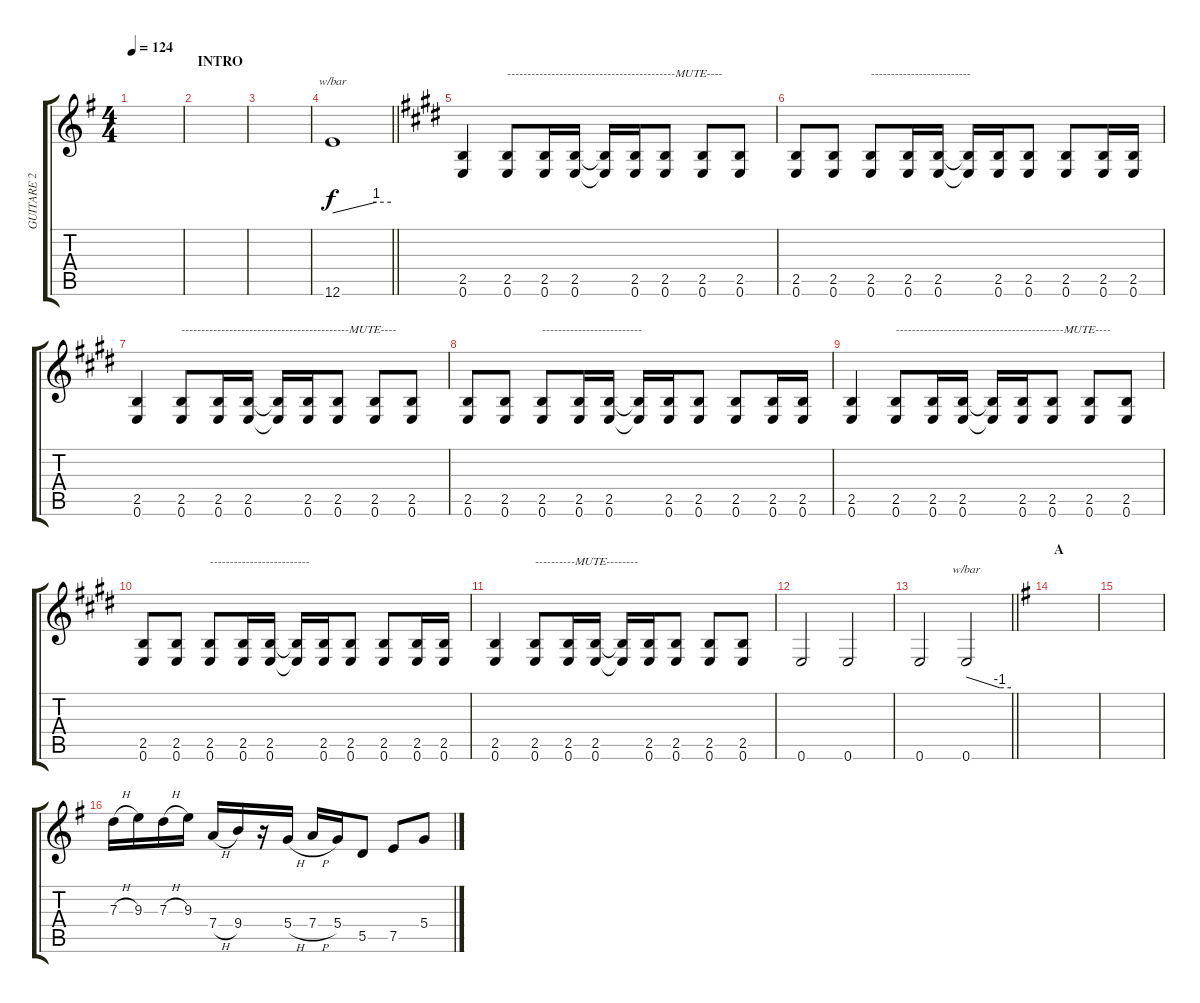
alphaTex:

\track ("GUITARE 2" "GUITARE 2") {instrument distortionguitar}
\staff {score tabs}
\tuning (E4 B3 G3 D3 A2 E2) {hide}
\ts (4 4)
\tempo 124
\clef g2
\ks g
|
\section ("" "INTRO")
|
|
\barLineRight lightlight
12.6.1{tbe (custom default 0 0 45 4 60 4)} |
\ks e
(2.5 0.6).4 (2.5 0.6).8{txt "------------------------------------------MUTE----"} (2.5 0.6).16 (2.5 0.6).16 (2.5{t} 0.6{t}).16 (2.5 0.6).16 (2.5 0.6).8 (2.5 0.6).8 (2.5 0.6).8 |
(2.5 0.6).8 (2.5 0.6).8 (2.5 0.6).8{txt "-------------------------"} (2.5 0.6).16 (2.5 0.6).16 (2.5{t} 0.6{t}).16 (2.5 0.6).16 (2.5 0.6).8 (2.5 0.6).8 (2.5 0.6).16 (2.5 0.6).16 |
(2.5 0.6).4 (2.5 0.6).8{txt "------------------------------------------MUTE----"} (2.5 0.6).16 (2.5 0.6).16 (2.5{t} 0.6{t}).16 (2.5 0.6).16 (2.5 0.6).8 (2.5 0.6).8 (2.5 0.6).8 |
(2.5 0.6).8 (2.5 0.6).8 (2.5 0.6).8{txt "-------------------------"} (2.5 0.6).16 (2.5 0.6).16 (2.5{t} 0.6{t}).16 (2.5 0.6).16 (2.5 0.6).8 (2.5 0.6).8 (2.5 0.6).16 (2.5 0.6).16 |
(2.5 0.6).4 (2.5 0.6).8{txt "------------------------------------------MUTE----"} (2.5 0.6).16 (2.5 0.6).16 (2.5{t} 0.6{t}).16 (2.5 0.6).16 (2.5 0.6).8 (2.5 0.6).8 (2.5 0.6).8 |
(2.5 0.6).8 (2.5 0.6).8 (2.5 0.6).8{txt "-------------------------"} (2.5 0.6).16 (2.5 0.6).16 (2.5{t} 0.6{t}).16 (2.5 0.6).16 (2.5 0.6).8 (2.5 0.6).8 (2.5 0.6).16 (2.5 0.6).16 |
(2.5 0.6).4 (2.5 0.6).8{txt "----------MUTE--------"} (2.5 0.6).16 (2.5 0.6).16 (2.5{t} 0.6{t}).16 (2.5 0.6).16 (2.5 0.6).8 (2.5 0.6).8 (2.5 0.6).8 |
0.6.2 0.6.2 |
\barLineRight lightlight
0.6.2 0.6.2{tbe (custom default 0 0 45 -4 60 -4)} |
\section ("" "A")
\ks g
|
|
7.3{h}.16 9.3.16 7.3{h}.16 9.3.16 7.4{h}.16 9.4.16 r.16 5.4{h}.16 7.4{h}.16 5.4.16 5.5.8 7.5.8 5.4.8
